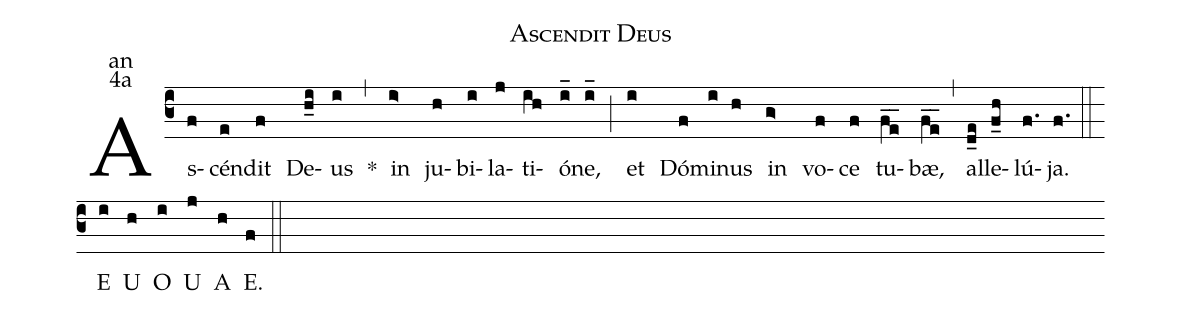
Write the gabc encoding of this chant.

name:Ascendit Deus;
office-part:an;
mode:4a;
%%
(c3) As(f)cén(e)dit(f) De(h_i)us(i) <sp>*</sp>(,)
in(i>) ju(h)bi(i)la(j)ti(ih)ó(i_)ne,(i_) (;)
et(i) Dó(f)mi(i)nus(h) in(g>) vo(f)ce(f) tu(fe__)bæ,(fe__) (,) al(d_e)le(f_h)lú(f.)ja.(f.) (::)

<eu>E(i) U(h) O(i) U(j) A(h) E.(f) </eu>(::)
